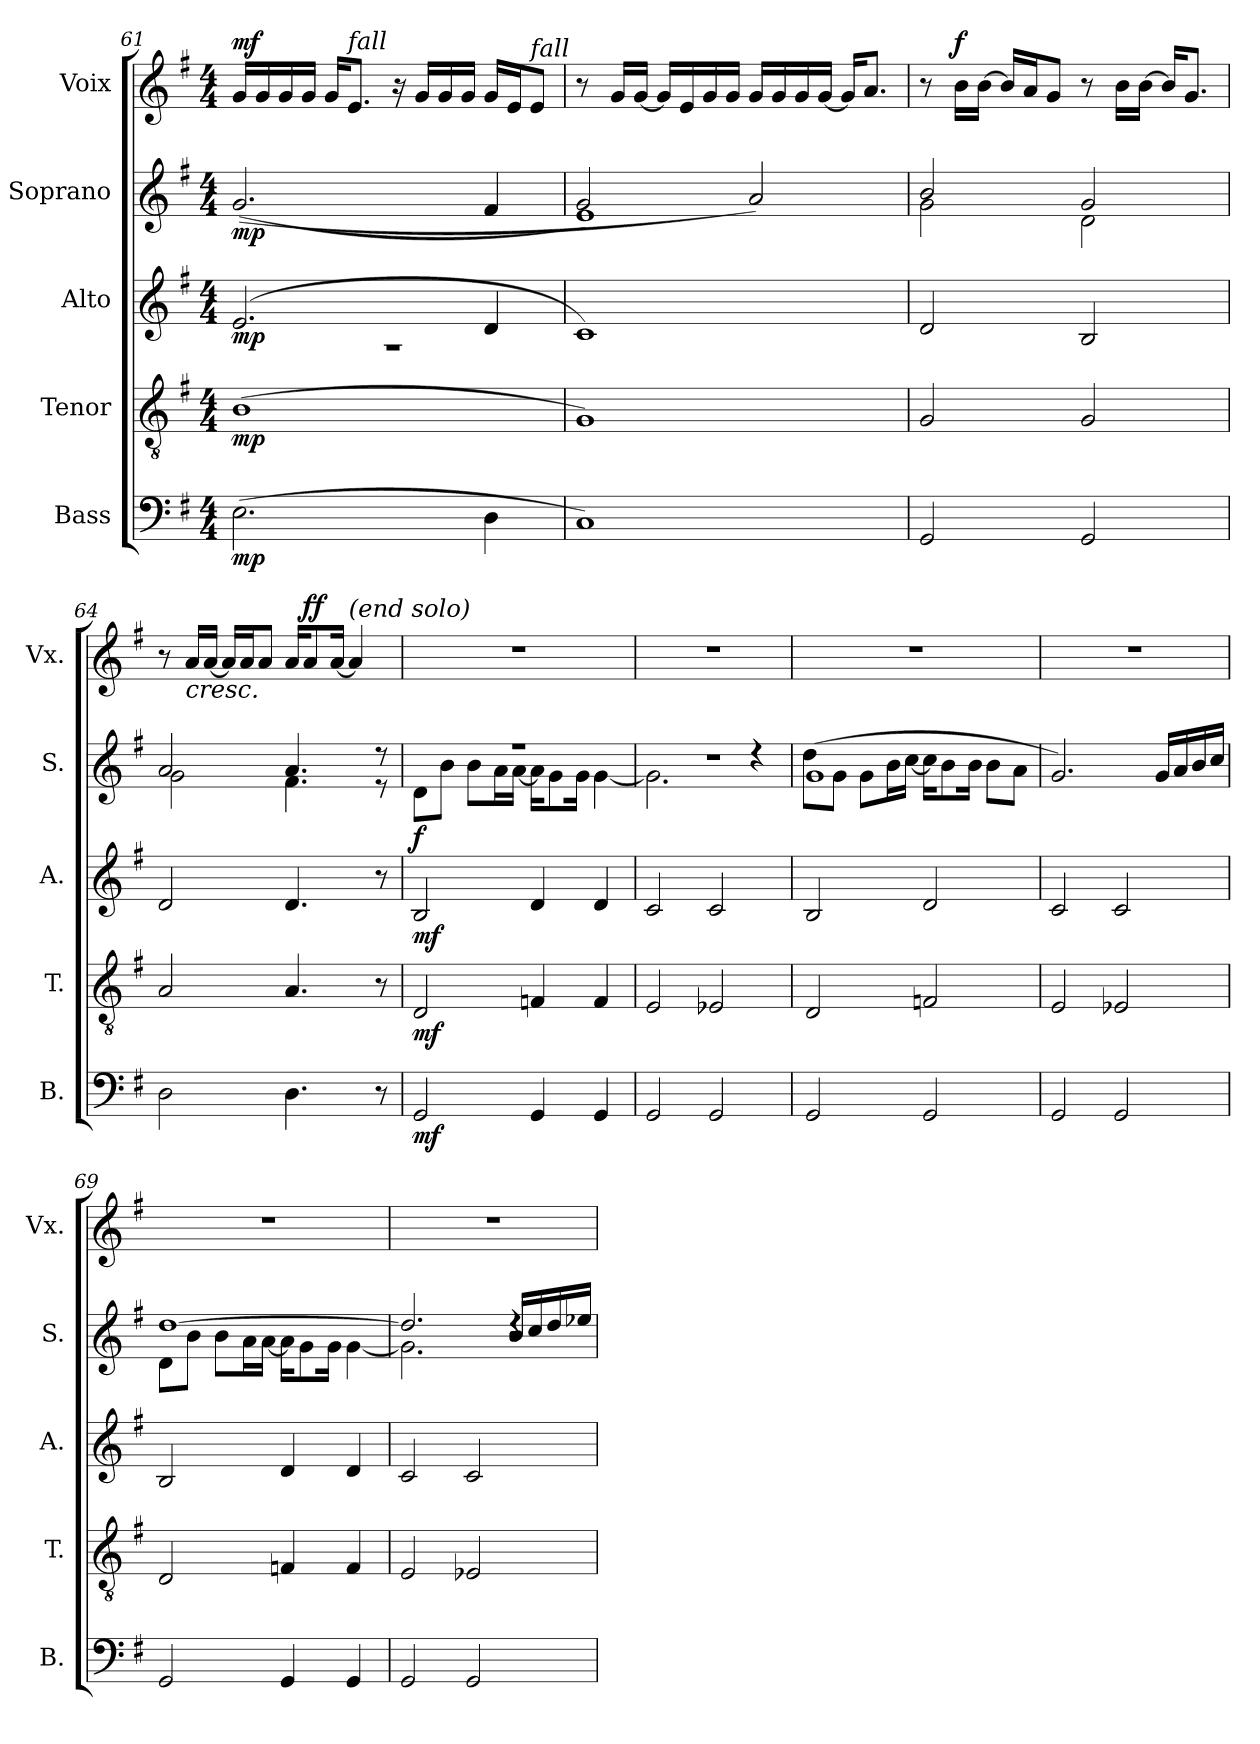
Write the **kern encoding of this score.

**kern	**dynam	**kern	**dynam	**kern	**dynam	**kern	**dynam	**kern	**dynam
*part5	*part5	*part4	*part4	*part3	*part3	*part2	*part2	*part1	*part1
*staff5	*staff5	*staff4	*staff4	*staff3	*staff3	*staff2	*staff2	*staff1	*staff1
*I"Bass	*	*I"Tenor	*	*I"Alto	*	*I"Soprano	*	*I"Voix	*
*I'B.	*	*I'T.	*	*I'A.	*	*I'S.	*	*I'Vx.	*
*clefF4	*	*clefGv2	*	*clefG2	*	*clefG2	*	*clefG2	*
*k[f#]	*	*k[f#]	*	*k[f#]	*	*k[f#]	*	*k[f#]	*
*M4/4	*	*M4/4	*	*M4/4	*	*M4/4	*	*M4/4	*
=61	=61	=61	=61	=61	=61	=61	=61	=61	=61
*	*	*	*	*^	*	*	*	*	*
!	!LO:DY:b	!	!LO:DY:b	!	!	!LO:DY:b	!	!LO:DY:b	!	!LO:DY:a
(2.E\	mp	(1B	mp	(2.e/	1r	mp	((2.g/	mp	16g/LL	mf
.	.	.	.	.	.	.	.	.	16g/	.
.	.	.	.	.	.	.	.	.	16g/	.
.	.	.	.	.	.	.	.	.	16g/JJ	.
.	.	.	.	.	.	.	.	.	16g/KL	.
!	!	!	!	!	!	!	!	!	!LO:TX:a:i:t=fall	!
.	.	.	.	.	.	.	.	.	8.e/J	.
.	.	.	.	.	.	.	.	.	16r	.
.	.	.	.	.	.	.	.	.	16g/LL	.
.	.	.	.	.	.	.	.	.	16g/	.
.	.	.	.	.	.	.	.	.	16g/JJ	.
4D\	.	.	.	4d/	.	.	4f#/	.	16g/LL	.
.	.	.	.	.	.	.	.	.	16e/J	.
!	!	!	!	!	!	!	!	!	!LO:TX:a:i:t=fall	!
.	.	.	.	.	.	.	.	.	8e/J	.
*	*	*	*	*v	*v	*	*	*	*	*
!!LO:LB:g=z
=62	=62	=62	=62	=62	=62	=62	=62	=62	=62
*	*	*	*	*	*	*^	*	*	*
1C)	.	1G)	.	1c)	.	2g/	1e)	.	8r	.
.	.	.	.	.	.	.	.	.	16g/LL	.
.	.	.	.	.	.	.	.	.	[16g/JJ	.
.	.	.	.	.	.	.	.	.	16g/LL]	.
.	.	.	.	.	.	.	.	.	16e/	.
.	.	.	.	.	.	.	.	.	16g/	.
.	.	.	.	.	.	.	.	.	16g/JJ	.
.	.	.	.	.	.	2a/)	.	.	16g/LL	.
.	.	.	.	.	.	.	.	.	16g/	.
.	.	.	.	.	.	.	.	.	16g/	.
.	.	.	.	.	.	.	.	.	[16g/JJ	.
.	.	.	.	.	.	.	.	.	16g/KL]	.
.	.	.	.	.	.	.	.	.	8.a/J	.
=63	=63	=63	=63	=63	=63	=63	=63	=63	=63	=63
2GG/	.	2G/	.	2d/	.	2b/	2g\	.	8r	.
!	!	!	!	!	!	!	!	!	!	!LO:DY:a
.	.	.	.	.	.	.	.	.	16b\LL	f
.	.	.	.	.	.	.	.	.	[16b\JJ	.
.	.	.	.	.	.	.	.	.	16b/LL]	.
.	.	.	.	.	.	.	.	.	16a/J	.
.	.	.	.	.	.	.	.	.	8g/J	.
2GG/	.	2G/	.	2B/	.	2g/	2d\	.	8r	.
.	.	.	.	.	.	.	.	.	16b\LL	.
.	.	.	.	.	.	.	.	.	[16b\JJ	.
.	.	.	.	.	.	.	.	.	16b/KL]	.
.	.	.	.	.	.	.	.	.	8.g/J	.
=64	=64	=64	=64	=64	=64	=64	=64	=64	=64	=64
2D\	.	2A/	.	2d/	.	2a/	2g\	.	8r	.
!	!	!	!	!	!	!	!	!	!	!LO:HP:b
.	.	.	.	.	.	.	.	.	16a/LL	<
.	.	.	.	.	.	.	.	.	[16a/JJ	.
.	.	.	.	.	.	.	.	.	16a/LL]	.
.	.	.	.	.	.	.	.	.	16a/J	.
.	.	.	.	.	.	.	.	.	8a/J	.
4.D\	.	4.A/	.	4.d/	.	4.a/	4.f#\	.	16a/KL	.
!	!	!	!	!	!	!	!	!	!	!LO:DY:a
.	.	.	.	.	.	.	.	.	8a/	ff
.	.	.	.	.	.	.	.	.	[16a/Jk	.
!	!	!	!	!	!	!	!	!	!LO:TX:a:i:t=(end solo)	!
.	.	.	.	.	.	.	.	.	4a/]	.
8r	.	8r	.	8r	.	8r	8r	.	.	.
*	*	*	*	*	*	*v	*v	*	*	*
.	.	.	.	.	.	.	.	.	[
!!LO:PB:g=z
=65	=65	=65	=65	=65	=65	=65	=65	=65	=65
*	*	*	*	*	*	*^	*	*	*
!	!LO:DY:b	!	!LO:DY:b	!	!LO:DY:b	!	!	!LO:DY:b	!	!
2GG/	mf	2D/	mf	2B/	mf	1r	8d\L	f	1r	.
.	.	.	.	.	.	.	8b\J	.	.	.
.	.	.	.	.	.	.	8b\L	.	.	.
.	.	.	.	.	.	.	16a\L	.	.	.
.	.	.	.	.	.	.	[16a\JJ	.	.	.
4GG/	.	4Fn/	.	4d/	.	.	16a\KL]	.	.	.
.	.	.	.	.	.	.	8g\	.	.	.
.	.	.	.	.	.	.	16g\Jk	.	.	.
4GG/	.	4F/	.	4d/	.	.	[4g\	.	.	.
=66	=66	=66	=66	=66	=66	=66	=66	=66	=66	=66
2GG/	.	2E/	.	2c/	.	1r	2.g\]	.	1r	.
2GG/	.	2E-X/	.	2c/	.	.	.	.	.	.
.	.	.	.	.	.	.	4rdd	.	.	.
=67	=67	=67	=67	=67	=67	=67	=67	=67	=67	=67
2GG/	.	2D/	.	2B/	.	(1g	8dd\L	.	1r	.
.	.	.	.	.	.	.	8g\J	.	.	.
.	.	.	.	.	.	.	8g\L	.	.	.
.	.	.	.	.	.	.	16b\L	.	.	.
.	.	.	.	.	.	.	[16cc\JJ	.	.	.
2GG/	.	2Fn/	.	2d/	.	.	16cc\KL]	.	.	.
.	.	.	.	.	.	.	8b\	.	.	.
.	.	.	.	.	.	.	16b\Jk	.	.	.
.	.	.	.	.	.	.	8b\L	.	.	.
.	.	.	.	.	.	.	8a\J	.	.	.
*	*	*	*	*	*	*v	*v	*	*	*
=68	=68	=68	=68	=68	=68	=68	=68	=68	=68
2GG/	.	2E/	.	2c/	.	2.g/)	.	1r	.
2GG/	.	2E-X/	.	2c/	.	.	.	.	.
.	.	.	.	.	.	16g/LL	.	.	.
.	.	.	.	.	.	16a/	.	.	.
.	.	.	.	.	.	16b/	.	.	.
.	.	.	.	.	.	16cc/JJ	.	.	.
=69	=69	=69	=69	=69	=69	=69	=69	=69	=69
*	*	*	*	*	*	*^	*	*	*
2GG/	.	2D/	.	2B/	.	[1dd	8d\L	.	1r	.
.	.	.	.	.	.	.	8b\J	.	.	.
.	.	.	.	.	.	.	8b\L	.	.	.
.	.	.	.	.	.	.	16a\L	.	.	.
.	.	.	.	.	.	.	[16a\JJ	.	.	.
4GG/	.	4Fn/	.	4d/	.	.	16a\KL]	.	.	.
.	.	.	.	.	.	.	8g\	.	.	.
.	.	.	.	.	.	.	16g\Jk	.	.	.
4GG/	.	4F/	.	4d/	.	.	[4g\	.	.	.
!!LO:LB:g=z
=70	=70	=70	=70	=70	=70	=70	=70	=70	=70	=70
2GG/	.	2E/	.	2c/	.	2.dd/]	2.g\]	.	1r	.
2GG/	.	2E-X/	.	2c/	.	.	.	.	.	.
.	.	.	.	.	.	16b/LL	4rdd	.	.	.
.	.	.	.	.	.	16cc/	.	.	.	.
.	.	.	.	.	.	16dd/	.	.	.	.
.	.	.	.	.	.	16ee-X/JJ	.	.	.	.
*	*	*	*	*	*	*v	*v	*	*	*
=	=	=	=	=	=	=	=	=	=
*-	*-	*-	*-	*-	*-	*-	*-	*-	*-
